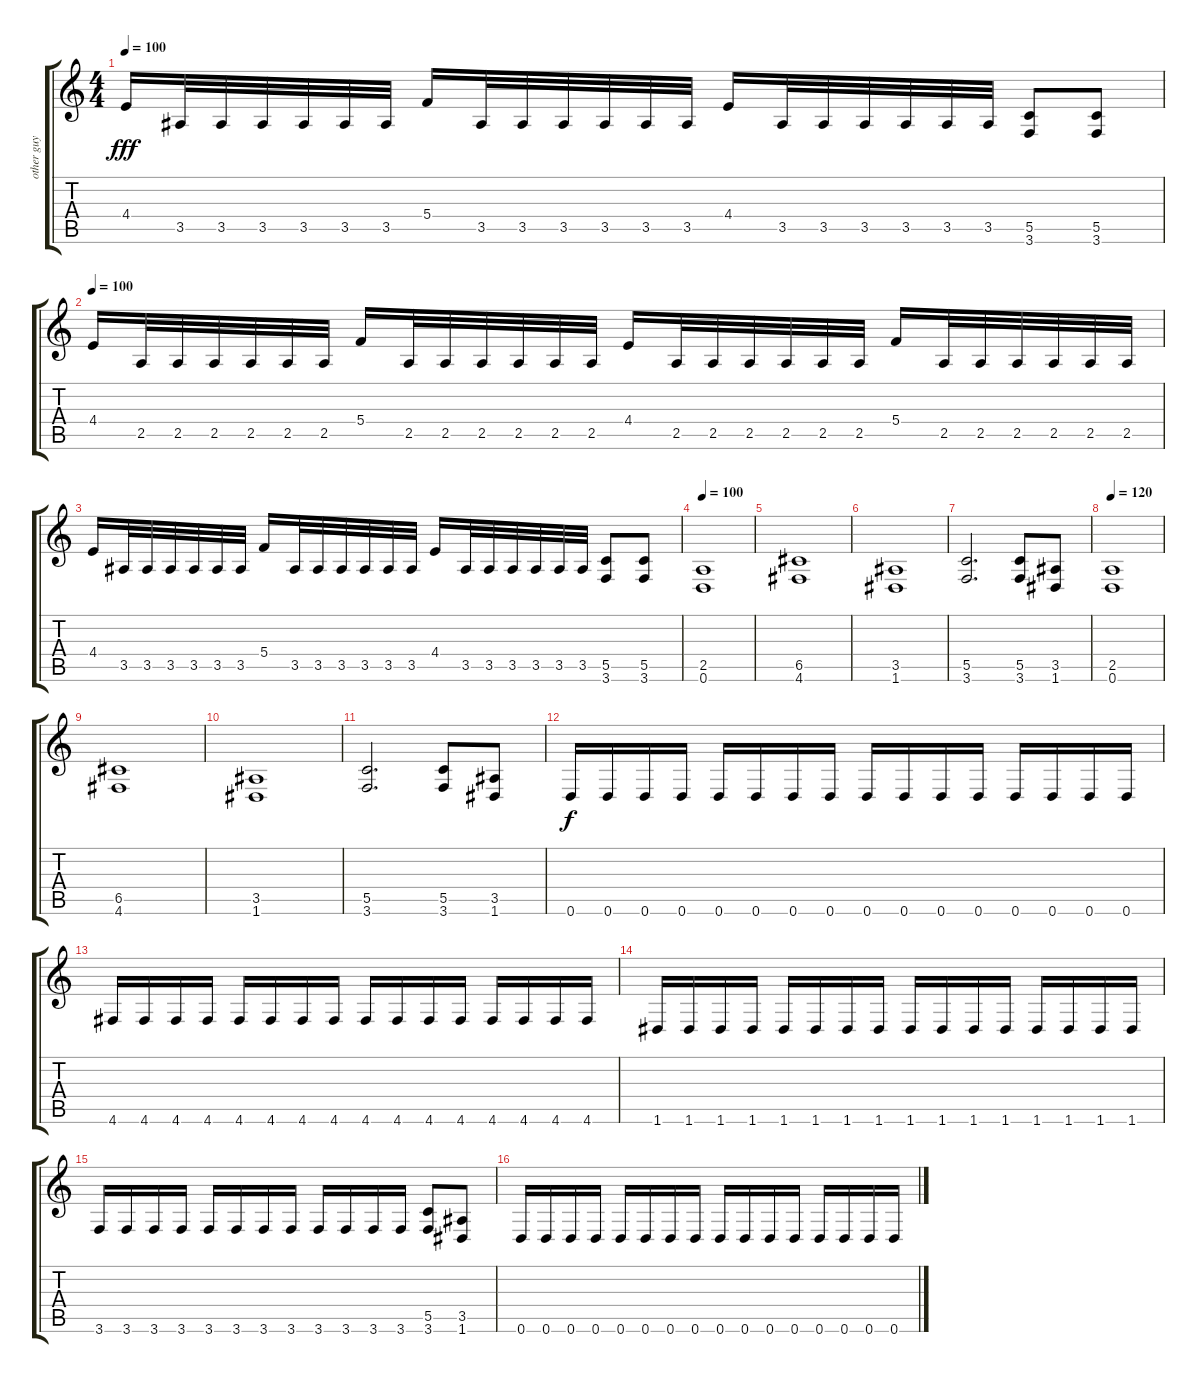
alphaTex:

\track ("other guy" "other guy") {instrument distortionguitar}
\staff {score tabs}
\tuning (D4 A3 F3 C3 G2 D2) {hide}
\ts (4 4)
\tempo 100
\clef g2
\ks c
4.4.16{dy fff} 3.5.32 3.5.32 3.5.32 3.5.32 3.5.32 3.5.32 5.4.16 3.5.32 3.5.32 3.5.32 3.5.32 3.5.32 3.5.32 4.4.16 3.5.32 3.5.32 3.5.32 3.5.32 3.5.32 3.5.32 (5.5 3.6).8 (5.5 3.6).8 |
\tempo 100
4.4.16{instrument distortionguitar} 2.5.32 2.5.32 2.5.32 2.5.32 2.5.32 2.5.32 5.4.16 2.5.32 2.5.32 2.5.32 2.5.32 2.5.32 2.5.32 4.4.16{instrument distortionguitar} 2.5.32 2.5.32 2.5.32 2.5.32 2.5.32 2.5.32 5.4.16 2.5.32 2.5.32 2.5.32 2.5.32 2.5.32 2.5.32 |
4.4.16 3.5.32 3.5.32 3.5.32 3.5.32 3.5.32 3.5.32 5.4.16 3.5.32 3.5.32 3.5.32 3.5.32 3.5.32 3.5.32 4.4.16 3.5.32 3.5.32 3.5.32 3.5.32 3.5.32 3.5.32 (5.5 3.6).8 (5.5 3.6).8 |
\tempo 100
(2.5 0.6).1 |
(6.5 4.6).1 |
(3.5 1.6).1 |
(5.5 3.6).2{d} (5.5 3.6).8 (3.5 1.6).8 |
\tempo 120
(2.5 0.6).1 |
(6.5 4.6).1 |
(3.5 1.6).1 |
(5.5 3.6).2{d} (5.5 3.6).8 (3.5 1.6).8 |
0.6.16{dy f instrument distortionguitar} 0.6.16 0.6.16 0.6.16 0.6.16 0.6.16 0.6.16 0.6.16 0.6.16 0.6.16 0.6.16 0.6.16 0.6.16 0.6.16 0.6.16 0.6.16 |
4.6.16 4.6.16 4.6.16 4.6.16 4.6.16 4.6.16 4.6.16 4.6.16 4.6.16 4.6.16 4.6.16 4.6.16 4.6.16 4.6.16 4.6.16 4.6.16 |
1.6.16 1.6.16 1.6.16 1.6.16 1.6.16 1.6.16 1.6.16 1.6.16 1.6.16 1.6.16 1.6.16 1.6.16 1.6.16 1.6.16 1.6.16 1.6.16 |
3.6.16 3.6.16 3.6.16 3.6.16 3.6.16 3.6.16 3.6.16 3.6.16 3.6.16 3.6.16 3.6.16 3.6.16 (5.5 3.6).8 (3.5 1.6).8 |
0.6.16{instrument distortionguitar} 0.6.16 0.6.16 0.6.16 0.6.16 0.6.16 0.6.16 0.6.16 0.6.16 0.6.16 0.6.16 0.6.16 0.6.16 0.6.16 0.6.16 0.6.16
